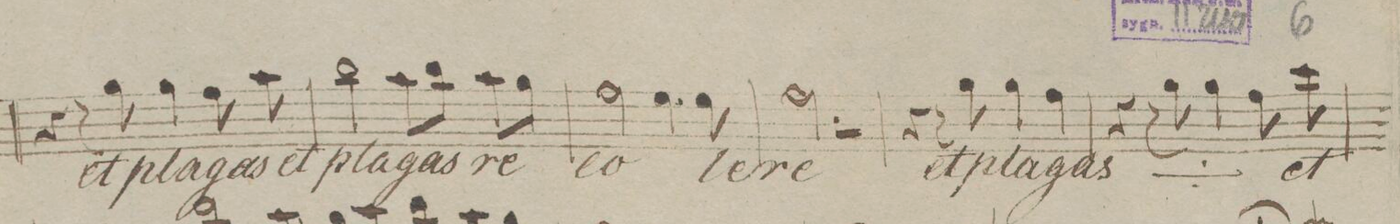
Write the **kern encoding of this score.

**kern	**text
*I"Alt.	*
*clefC3	*
*k[f#]	*
*met(c)	*
*M4/4	*
4r	.
8r	.
8a\	et
4a\	pla-
8g\	-gas
8b\	et
=135	=135
2cc\	pla-
8b\L	-gas
8cc\J	.
8b\L	re-
8a\J	.
=136	=136
2g\	-co-
4.f#\	.
8f#\	-le-
=137	=137
2g\	-re
2r	.
=138	=138
4r	.
8r	.
8a\	et
4a\	pla-
4g\	-gas
=139	=139
4r	.
8r	.
*	*ij
8a\	et
4a\	pla-
8g\	-gas
*	*Xij
8dd\	et
=140	=140
*-	*-
